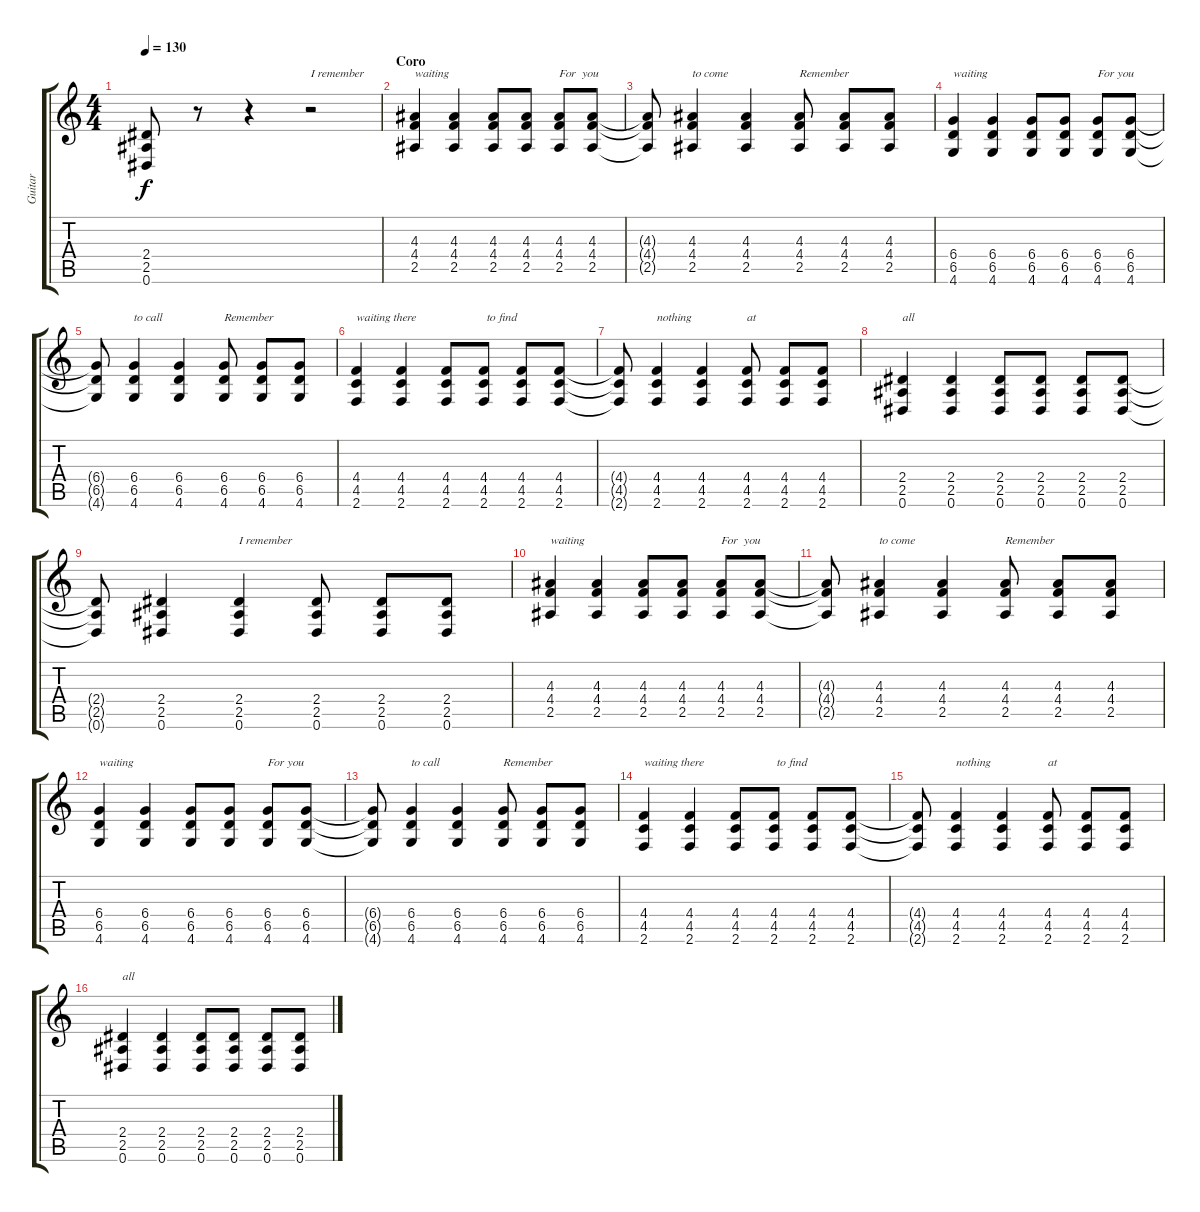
\track ("Guitar " "Guitar ") {instrument acousticguitarsteel}
\staff {score tabs}
\tuning (Eb4 Bb3 Gb3 Db3 Ab2 Eb2) {hide}
\ts (4 4)
\tempo 130
\clef g2
\ks c
(2.4 2.5 0.6).8{dy f} r.8 r.4 r.2{txt "I remember "} |
\section ("" "Coro")
(4.3 4.4 2.5).4{txt "waiting"} (4.3 4.4 2.5).4 (4.3 4.4 2.5).8 (4.3 4.4 2.5).8 (4.3 4.4 2.5).8{txt "For  you "} (4.3 4.4 2.5).8 |
(4.3{t} 4.4{t} 2.5{t}).8 (4.3 4.4 2.5).4{txt "to come"} (4.3 4.4 2.5).4 (4.3 4.4 2.5).8{txt "Remember "} (4.3 4.4 2.5).8 (4.3 4.4 2.5).8 |
(6.4 6.5 4.6).4{txt "waiting"} (6.4 6.5 4.6).4 (6.4 6.5 4.6).8 (6.4 6.5 4.6).8 (6.4 6.5 4.6).8{txt "For you "} (6.4 6.5 4.6).8 |
(6.4{t} 6.5{t} 4.6{t}).8 (6.4 6.5 4.6).4{txt "to call"} (6.4 6.5 4.6).4 (6.4 6.5 4.6).8{txt "Remember "} (6.4 6.5 4.6).8 (6.4 6.5 4.6).8 |
(4.4 4.5 2.6).4{txt "waiting there"} (4.4 4.5 2.6).4 (4.4 4.5 2.6).8 (4.4 4.5 2.6).8{txt " to find "} (4.4 4.5 2.6).8 (4.4 4.5 2.6).8 |
(4.4{t} 4.5{t} 2.6{t}).8 (4.4 4.5 2.6).4{txt "nothing "} (4.4 4.5 2.6).4 (4.4 4.5 2.6).8{txt "at "} (4.4 4.5 2.6).8 (4.4 4.5 2.6).8 |
(2.4 2.5 0.6).4{txt "all"} (2.4 2.5 0.6).4 (2.4 2.5 0.6).8 (2.4 2.5 0.6).8 (2.4 2.5 0.6).8 (2.4 2.5 0.6).8 |
(2.4{t} 2.5{t} 0.6{t}).8 (2.4 2.5 0.6).4 (2.4 2.5 0.6).4{txt "I remember "} (2.4 2.5 0.6).8 (2.4 2.5 0.6).8 (2.4 2.5 0.6).8 |
(4.3 4.4 2.5).4{txt "waiting"} (4.3 4.4 2.5).4 (4.3 4.4 2.5).8 (4.3 4.4 2.5).8 (4.3 4.4 2.5).8{txt "For  you "} (4.3 4.4 2.5).8 |
(4.3{t} 4.4{t} 2.5{t}).8 (4.3 4.4 2.5).4{txt "to come"} (4.3 4.4 2.5).4 (4.3 4.4 2.5).8{txt "Remember "} (4.3 4.4 2.5).8 (4.3 4.4 2.5).8 |
(6.4 6.5 4.6).4{txt "waiting"} (6.4 6.5 4.6).4 (6.4 6.5 4.6).8 (6.4 6.5 4.6).8 (6.4 6.5 4.6).8{txt "For you "} (6.4 6.5 4.6).8 |
(6.4{t} 6.5{t} 4.6{t}).8 (6.4 6.5 4.6).4{txt "to call"} (6.4 6.5 4.6).4 (6.4 6.5 4.6).8{txt "Remember "} (6.4 6.5 4.6).8 (6.4 6.5 4.6).8 |
(4.4 4.5 2.6).4{txt "waiting there"} (4.4 4.5 2.6).4 (4.4 4.5 2.6).8 (4.4 4.5 2.6).8{txt " to find "} (4.4 4.5 2.6).8 (4.4 4.5 2.6).8 |
(4.4{t} 4.5{t} 2.6{t}).8 (4.4 4.5 2.6).4{txt "nothing "} (4.4 4.5 2.6).4 (4.4 4.5 2.6).8{txt "at "} (4.4 4.5 2.6).8 (4.4 4.5 2.6).8 |
(2.4 2.5 0.6).4{txt "all"} (2.4 2.5 0.6).4 (2.4 2.5 0.6).8 (2.4 2.5 0.6).8 (2.4 2.5 0.6).8 (2.4 2.5 0.6).8
